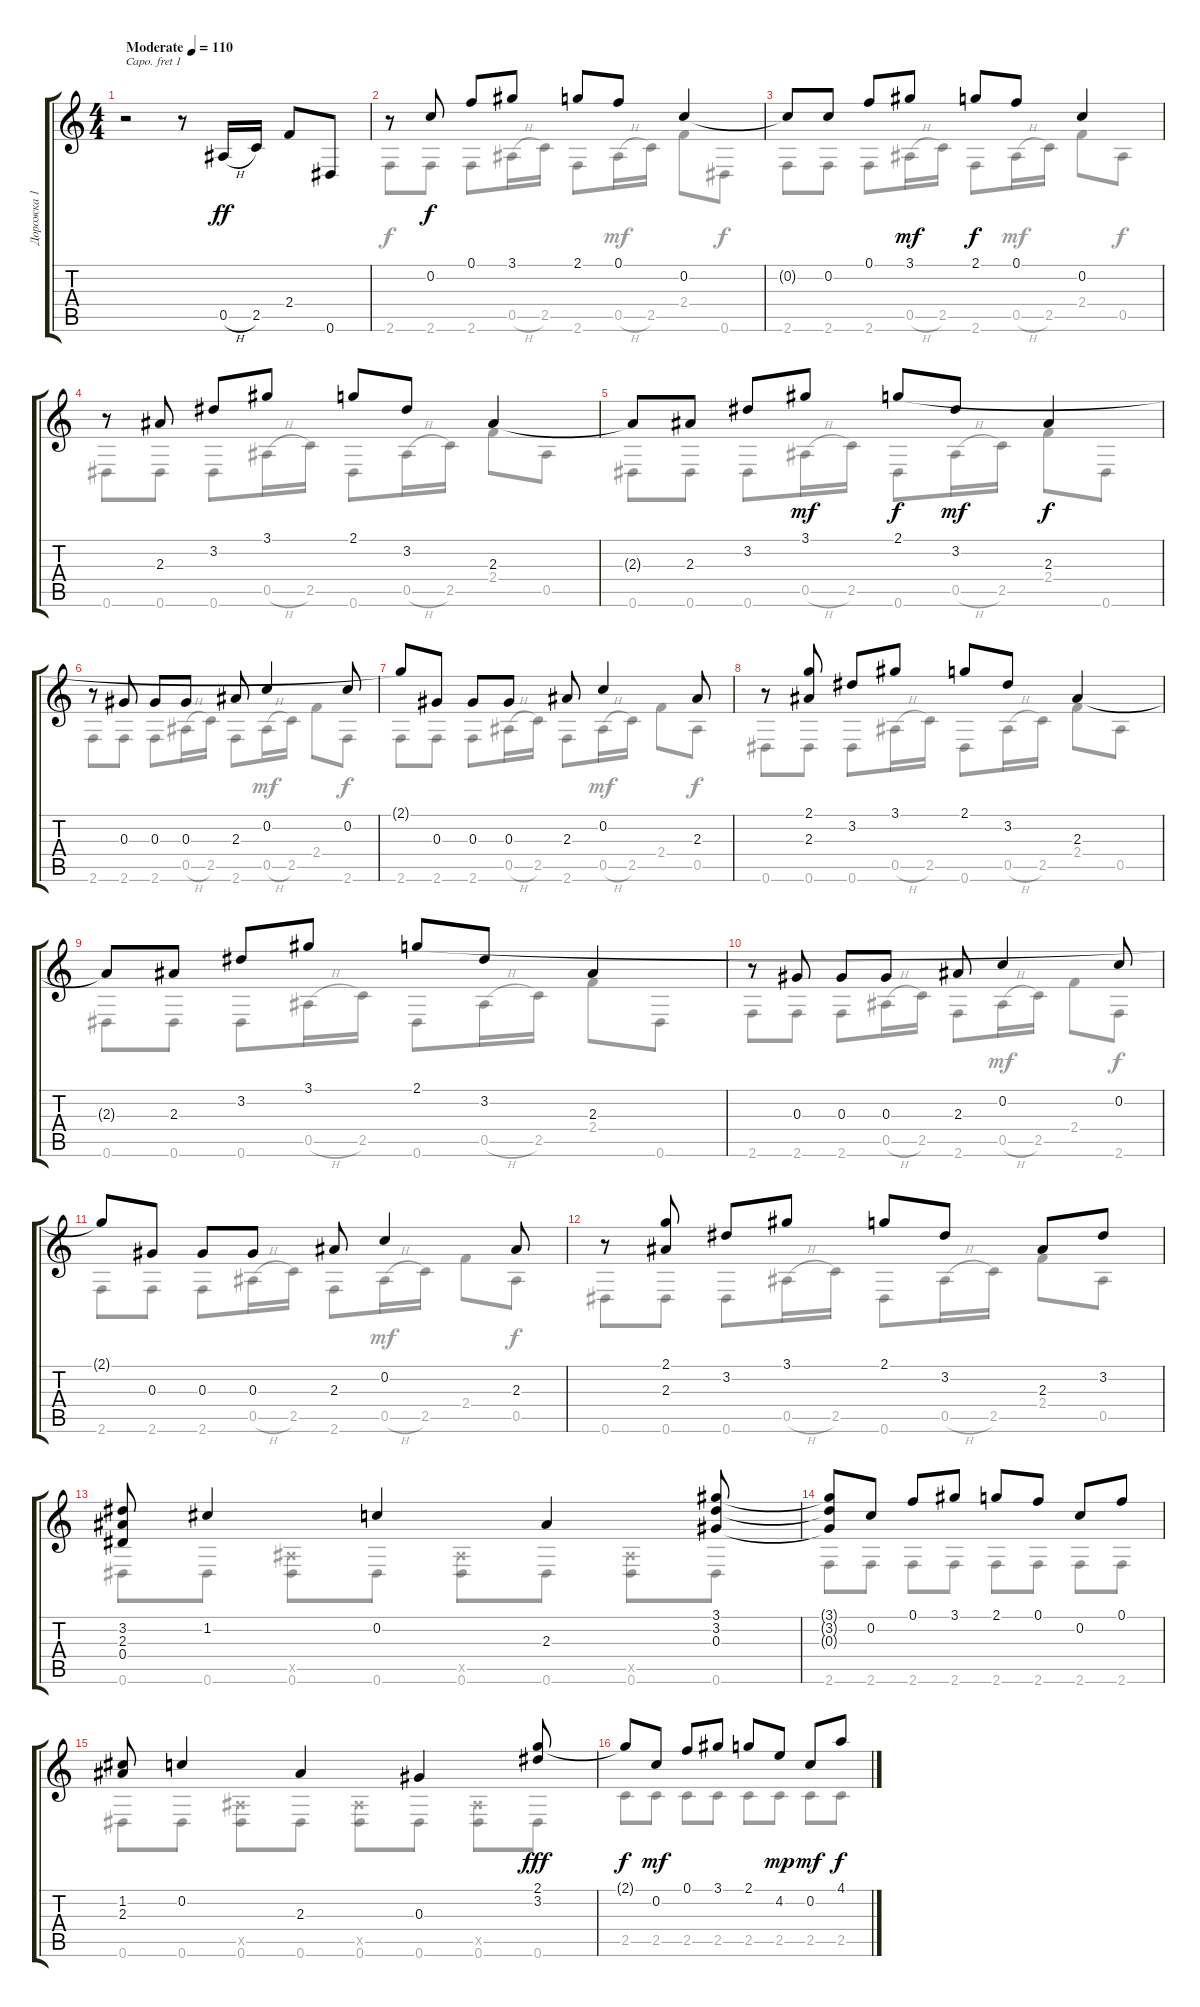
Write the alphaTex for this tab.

\track ("Дорожка 1" "Дорожка 1") {instrument acousticguitarsteel}
\staff {score tabs}
\capo 1
\tuning (E4 B3 G3 D3 A2 D2) {hide}
\voice
\ts (4 4)
\tempo (110 "Moderate")
\clef g2
\ks c
r.2{dy ff instrument acousticguitarsteel} r.8 0.5{h}.16 2.5.16 2.4.8 0.6.8 |
r.8 0.2.8{dy f} 0.1.8 3.1.8 2.1.8 0.1.8 0.2.4 |
0.2{t}.8 0.2.8 0.1.8 3.1.8{dy mf} 2.1.8{dy f} 0.1.8 0.2.4 |
r.8 2.3.8 3.2.8 3.1.8 2.1.8 3.2.8 2.3.4 |
2.3{t}.8 2.3.8 3.2.8 3.1.8{dy mf} 2.1.8{dy f} 3.2.8{dy mf} 2.3.4{dy f} |
r.8 0.3.8 0.3.8 0.3.8 2.3.8 0.2.4 0.2.8 |
2.1{t}.8 0.3.8 0.3.8 0.3.8 2.3.8 0.2.4 2.3.8 |
r.8 (2.1 2.3).8 3.2.8 3.1.8 2.1.8 3.2.8 2.3.4 |
2.3{t}.8 2.3.8 3.2.8 3.1.8 2.1.8 3.2.8 2.3.4 |
r.8 0.3.8 0.3.8 0.3.8 2.3.8 0.2.4 0.2.8 |
2.1{t}.8 0.3.8 0.3.8 0.3.8 2.3.8 0.2.4 2.3.8 |
r.8 (2.1 2.3).8 3.2.8 3.1.8 2.1.8 3.2.8 2.3.8 3.2.8 |
(3.2 2.3 0.4).8 1.2.4 0.2.4 2.3.4 (3.1 3.2 0.3).8 |
(3.1{t} 3.2{t} 0.3{t}).8 0.2.8 0.1.8 3.1.8 2.1.8 0.1.8 0.2.8 0.1.8 |
(1.2 2.3).8 0.2.4 2.3.4 0.3.4 (2.1 3.2).8{dy fff} |
2.1{t}.8{dy f} 0.2.8{dy mf} 0.1.8 3.1.8 2.1.8 4.2.8{dy mp} 0.2.8{dy mf} 4.1.8{dy f}
\voice
\clef g2
\ottava regular
\simile none
\ks c
|
2.6.8 2.6.8 2.6.8 0.5{h}.16 2.5.16 2.6.8 0.5{h}.16{dy mf} 2.5.16 2.4.8 0.6.8{dy f} |
2.6.8 2.6.8 2.6.8 0.5{h}.16 2.5.16 2.6.8 0.5{h}.16{dy mf} 2.5.16 2.4.8 0.5.8{dy f} |
0.6.8 0.6.8 0.6.8 0.5{h}.16 2.5.16 0.6.8 0.5{h}.16 2.5.16 2.4.8 0.5.8 |
0.6.8 0.6.8 0.6.8 0.5{h}.16 2.5.16 0.6.8 0.5{h}.16 2.5.16 2.4.8 0.6.8 |
2.6.8 2.6.8 2.6.8 0.5{h}.16 2.5.16 2.6.8 0.5{h}.16{dy mf} 2.5.16 2.4.8 2.6.8{dy f} |
2.6.8 2.6.8 2.6.8 0.5{h}.16 2.5.16 2.6.8 0.5{h}.16{dy mf} 2.5.16 2.4.8 0.5.8{dy f} |
0.6.8 0.6.8 0.6.8 0.5{h}.16 2.5.16 0.6.8 0.5{h}.16 2.5.16 2.4.8 0.5.8 |
0.6.8 0.6.8 0.6.8 0.5{h}.16 2.5.16 0.6.8 0.5{h}.16 2.5.16 2.4.8 0.6.8 |
2.6.8 2.6.8 2.6.8 0.5{h}.16 2.5.16 2.6.8 0.5{h}.16{dy mf} 2.5.16 2.4.8 2.6.8{dy f} |
2.6.8 2.6.8 2.6.8 0.5{h}.16 2.5.16 2.6.8 0.5{h}.16{dy mf} 2.5.16 2.4.8 0.5.8{dy f} |
0.6.8 0.6.8 0.6.8 0.5{h}.16 2.5.16 0.6.8 0.5{h}.16 2.5.16 2.4.8 0.5.8 |
0.6.8 0.6.8 (0.5{x} 0.6).8 0.6.8 (0.5{x} 0.6).8 0.6.8 (0.5{x} 0.6).8 0.6.8 |
2.6.8 2.6.8 2.6.8 2.6.8 2.6.8 2.6.8 2.6.8 2.6.8 |
0.6.8 0.6.8 (0.5{x} 0.6).8 0.6.8 (0.5{x} 0.6).8 0.6.8 (0.5{x} 0.6).8 0.6.8 |
2.5.8 2.5.8 2.5.8 2.5.8 2.5.8 2.5.8 2.5.8 2.5.8
